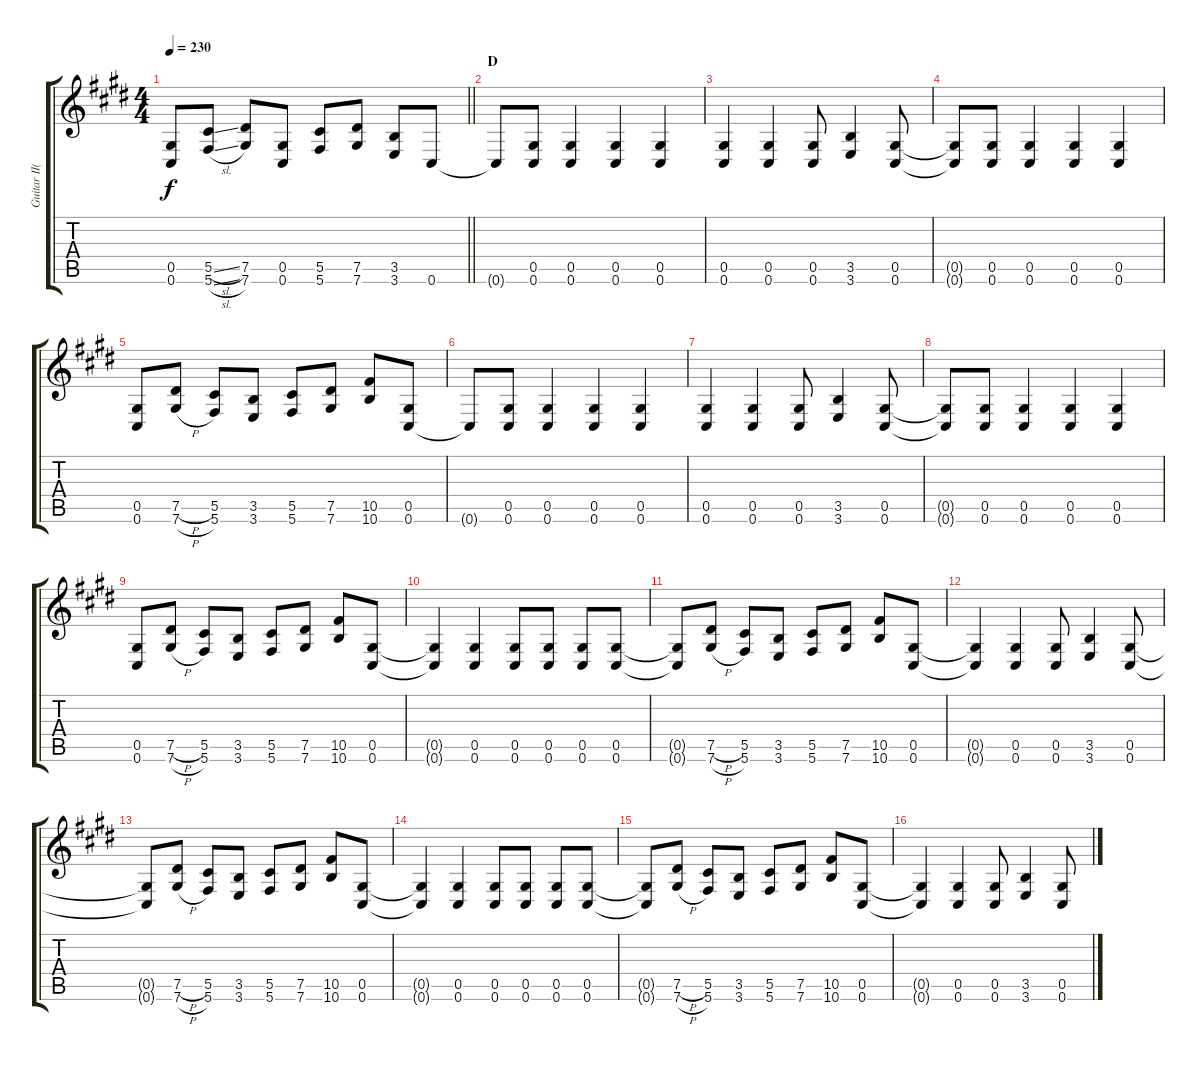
\track ("Guitar II(柩)" "Guitar II(") {instrument electricguitarclean}
\staff {score tabs}
\tuning (Eb4 Bb3 Gb3 Db3 Ab2 Db2) {hide}
\ts (4 4)
\tempo 230
\clef g2
\barLineRight lightlight
\ks e
(0.5 0.6).8{dy f} (5.5{sl} 5.6{sl}).8 (7.5 7.6).8 (0.5 0.6).8 (5.5 5.6).8 (7.5 7.6).8 (3.5 3.6).8 0.6.8 |
\section ("" "D")
0.6{t}.8 (0.5 0.6).8 (0.5 0.6).4 (0.5 0.6).4 (0.5 0.6).4 |
(0.5 0.6).4 (0.5 0.6).4 (0.5 0.6).8 (3.5 3.6).4 (0.5 0.6).8 |
(0.5{t} 0.6{t}).8 (0.5 0.6).8 (0.5 0.6).4 (0.5 0.6).4 (0.5 0.6).4 |
(0.5 0.6).8 (7.5{h} 7.6{h}).8 (5.5 5.6).8 (3.5 3.6).8 (5.5 5.6).8 (7.5 7.6).8 (10.5 10.6).8 (0.5 0.6).8 |
0.6{t}.8 (0.5 0.6).8 (0.5 0.6).4 (0.5 0.6).4 (0.5 0.6).4 |
(0.5 0.6).4 (0.5 0.6).4 (0.5 0.6).8 (3.5 3.6).4 (0.5 0.6).8 |
(0.5{t} 0.6{t}).8 (0.5 0.6).8 (0.5 0.6).4 (0.5 0.6).4 (0.5 0.6).4 |
(0.5 0.6).8 (7.5{h} 7.6{h}).8 (5.5 5.6).8 (3.5 3.6).8 (5.5 5.6).8 (7.5 7.6).8 (10.5 10.6).8 (0.5 0.6).8 |
(0.5{t} 0.6{t}).4 (0.5 0.6).4 (0.5 0.6).8 (0.5 0.6).8 (0.5 0.6).8 (0.5 0.6).8 |
(0.5{t} 0.6{t}).8 (7.5{h} 7.6{h}).8 (5.5 5.6).8 (3.5 3.6).8 (5.5 5.6).8 (7.5 7.6).8 (10.5 10.6).8 (0.5 0.6).8 |
(0.5{t} 0.6{t}).4 (0.5 0.6).4 (0.5 0.6).8 (3.5 3.6).4 (0.5 0.6).8 |
(0.5{t} 0.6{t}).8 (7.5{h} 7.6{h}).8 (5.5 5.6).8 (3.5 3.6).8 (5.5 5.6).8 (7.5 7.6).8 (10.5 10.6).8 (0.5 0.6).8 |
(0.5{t} 0.6{t}).4 (0.5 0.6).4 (0.5 0.6).8 (0.5 0.6).8 (0.5 0.6).8 (0.5 0.6).8 |
(0.5{t} 0.6{t}).8 (7.5{h} 7.6{h}).8 (5.5 5.6).8 (3.5 3.6).8 (5.5 5.6).8 (7.5 7.6).8 (10.5 10.6).8 (0.5 0.6).8 |
(0.5{t} 0.6{t}).4 (0.5 0.6).4 (0.5 0.6).8 (3.5 3.6).4 (0.5 0.6).8
